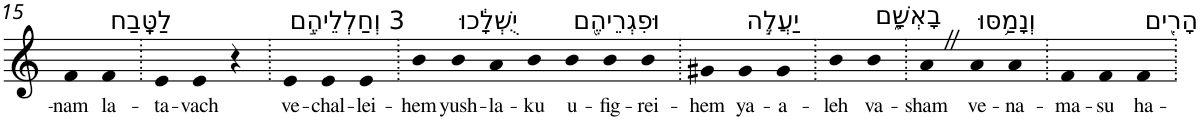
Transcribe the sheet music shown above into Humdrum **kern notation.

**kern	**text
*part1	*part1
*staff1	*staff1
*I"Piano	*
*I'Pno	*
!!LO:PB:g=z
*clefG2	*
*k[]	*
=15	=15
!	!LO:LY:b
4f	-nam
!LO:TX:a:t=לַטָּֽבַח	!
!	!LO:LY:b
4f	la-
=16.	=16.
!	!LO:LY:b
4e	-ta-
!	!LO:LY:b
4e	-vach
4r	.
=17.	=17.
!LO:TX:a:t=3 וְחַלְלֵיהֶ֣ם	!
!	!LO:LY:b
4e	ve-
!	!LO:LY:b
4e	-chal-
!	!LO:LY:b
4e	-lei-
=18.	=18.
!	!LO:LY:b
4b	-hem
!LO:TX:a:t=יֻשְׁלָ֔כוּ	!
!	!LO:LY:b
4b	yush-
!	!LO:LY:b
4a	-la-
!	!LO:LY:b
4b	-ku
!LO:TX:a:t=וּפִגְרֵיהֶ֖ם	!
!	!LO:LY:b
4b	u-
!	!LO:LY:b
4b	-fig-
!	!LO:LY:b
4b	-rei-
=19.	=19.
!	!LO:LY:b
4g#X	-hem
!LO:TX:a:t=יַעֲלֶ֣ה	!
!	!LO:LY:b
4g#	ya-
!	!LO:LY:b
4g#	-a-
=20.	=20.
!	!LO:LY:b
4b	-leh
!LO:TX:a:t=בָאְשָׁ֑ם	!
!	!LO:LY:b
4b	va-
=21.	=21.
!	!LO:LY:b
4aZ	-sham
!LO:TX:a:t=וְנָמַ֥סּוּ	!
!	!LO:LY:b
4a	ve-
!	!LO:LY:b
4a	-na-
=22.	=22.
!	!LO:LY:b
4f	-ma-
!	!LO:LY:b
4f	-su
!LO:TX:a:t=הָרִ֖ים	!
!	!LO:LY:b
4f	ha-
=.	=.
*-	*-
